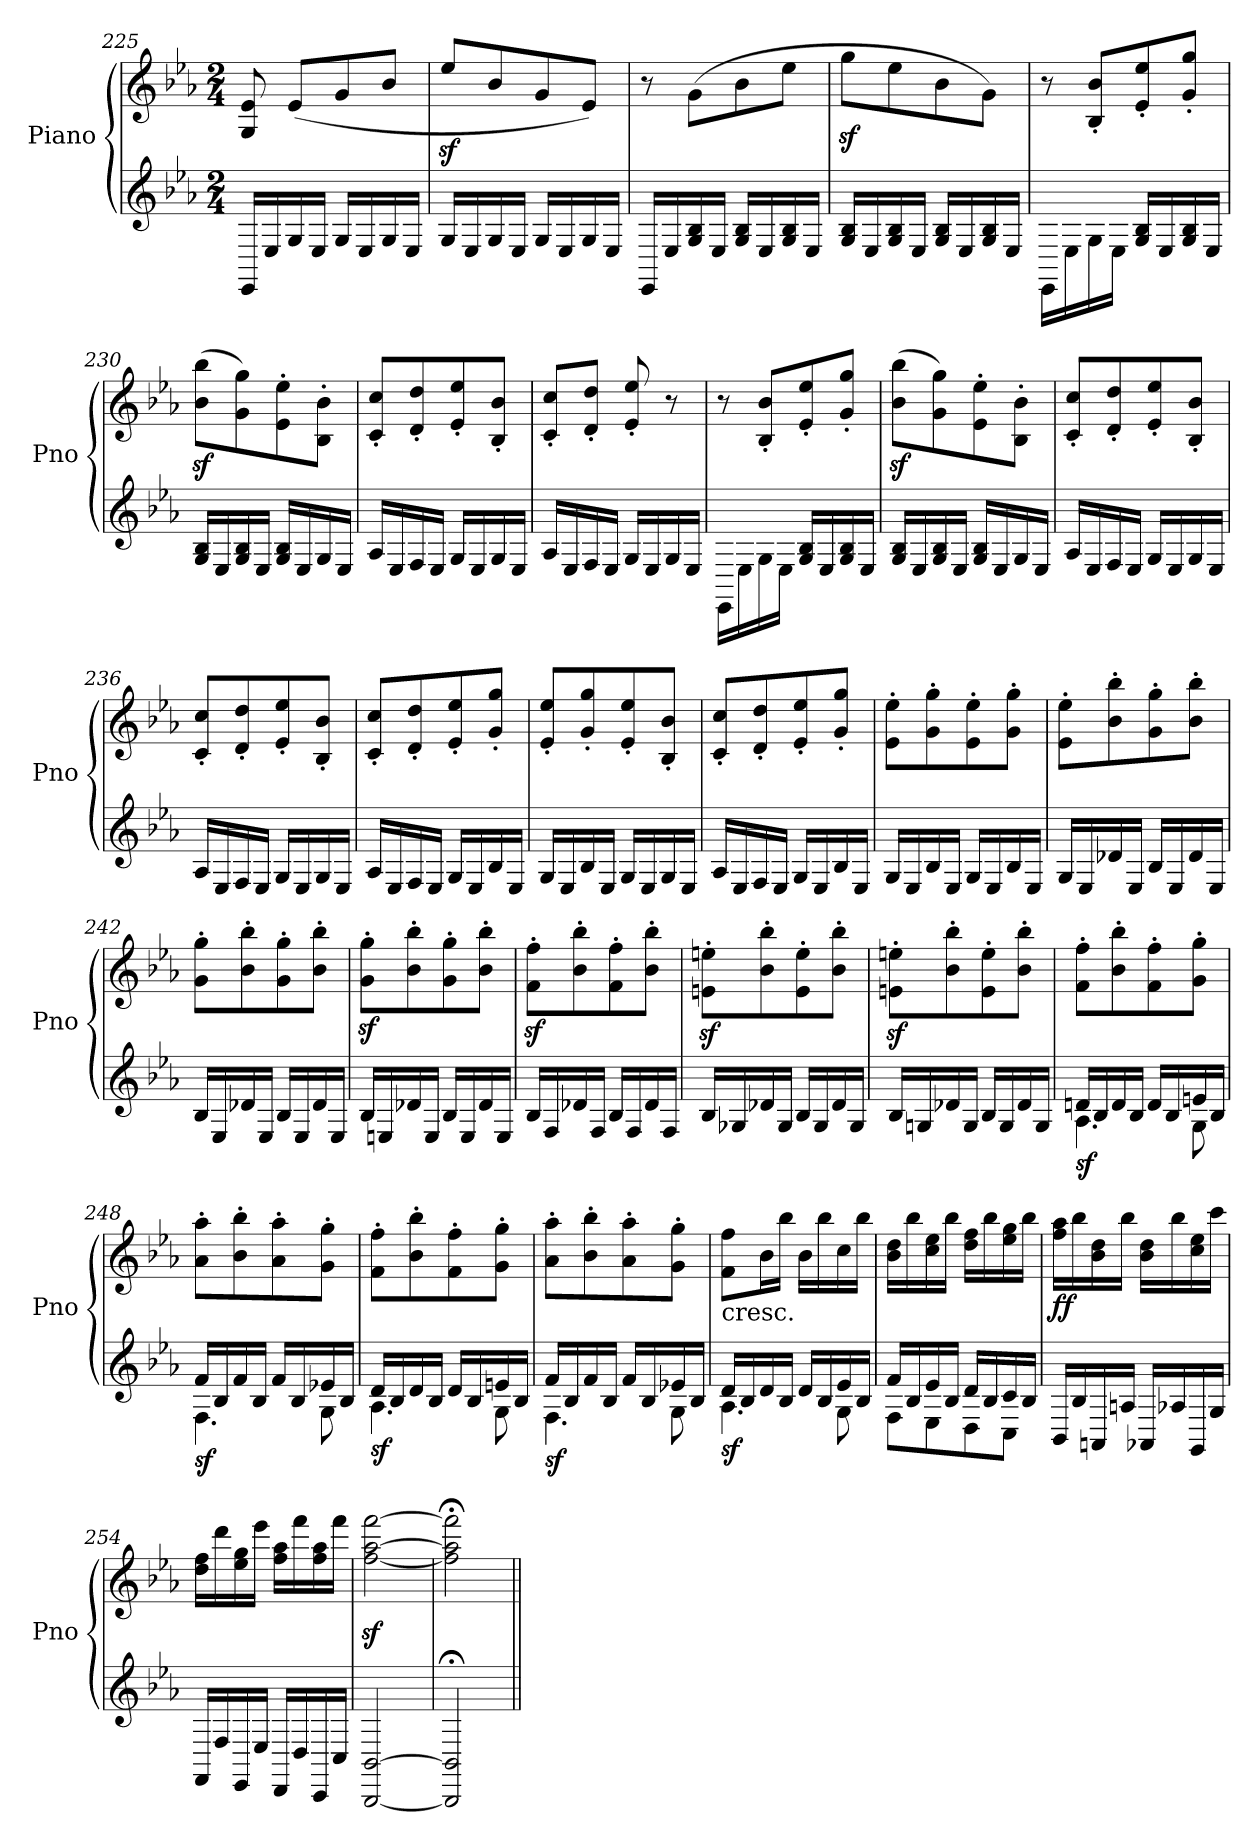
**kern	**kern	**dynam
*part1	*part1	*part1
*staff2	*staff1	*staff1/2
*I"Piano	*	*
*I'Pno	*	*
!!LO:LB:g=z
*clefG2	*clefG2	*
*k[b-e-a-]	*k[b-e-a-]	*
*E-:	*E-:	*
*M2/4	*M2/4	*
=225	=225	=225
16EE-/LL	8G/ 8e-/	.
16E-/	.	.
16G/	(>8e-/L	.
16E-/JJ	.	.
16G/LL	8g/	.
16E-/	.	.
16G/	8b-/J	.
16E-/JJ	.	.
=226	=226	=226
16G/LL	8ee-z</L	.
16E-/	.	.
16G/	8b-/	.
16E-/JJ	.	.
16G/LL	8g/	.
16E-/	.	.
16G/	8e-/J)	.
16E-/JJ	.	.
=227	=227	=227
16EE-/LL	8r	.
16E-/	.	.
16G/ 16B-/	(>8g\L	.
16E-/JJ	.	.
16G/ 16B-/LL	8b-\	.
16E-/	.	.
16G/ 16B-/	8ee-\J	.
16E-/JJ	.	.
=228	=228	=228
16G/ 16B-/LL	8ggz<\L	.
16E-/	.	.
16G/ 16B-/	8ee-\	.
16E-/JJ	.	.
16G/ 16B-/LL	8b-\	.
16E-/	.	.
16G/ 16B-/	8g\J)	.
16E-/JJ	.	.
!!LO:PB:g=z
=229	=229	=229
16EE-\LL	8r	.
16E-\	.	.
16G\	8B-/' 8b-/'L	.
16E-\JJ	.	.
16G/ 16B-/LL	8e-/' 8ee-/'	.
16E-/	.	.
16G/ 16B-/	8g/' 8gg/'J	.
16E-/JJ	.	.
=230	=230	=230
16G/ 16B-/LL	(>8b-\z< 8bb-\z<L	.
16E-/	.	.
16G/ 16B-/	8g\ 8gg\)	.
16E-/JJ	.	.
16G/ 16B-/LL	8e-\' 8ee-\'	.
16E-/	.	.
16G/	8B-\' 8b-\'J	.
16E-/JJ	.	.
=231	=231	=231
16A-/LL	8c/' 8cc/'L	.
16E-/	.	.
16F/	8d/' 8dd/'	.
16E-/JJ	.	.
16G/LL	8e-/' 8ee-/'	.
16E-/	.	.
16G/	8B-/' 8b-/'J	.
16E-/JJ	.	.
=232	=232	=232
16A-/LL	8c/' 8cc/'L	.
16E-/	.	.
16F/	8d/' 8dd/'J	.
16E-/JJ	.	.
16G/LL	8e-/' 8ee-/'	.
16E-/	.	.
16G/	8r	.
16E-/JJ	.	.
!!LO:LB:g=z
=233	=233	=233
16EE-\LL	8r	.
16E-\	.	.
16G\	8B-/' 8b-/'L	.
16E-\JJ	.	.
16G/ 16B-/LL	8e-/' 8ee-/'	.
16E-/	.	.
16G/ 16B-/	8g/' 8gg/'J	.
16E-/JJ	.	.
=234	=234	=234
16G/ 16B-/LL	(>8b-\z< 8bb-\z<L	.
16E-/	.	.
16G/ 16B-/	8g\ 8gg\)	.
16E-/JJ	.	.
16G/ 16B-/LL	8e-\' 8ee-\'	.
16E-/	.	.
16G/	8B-\' 8b-\'J	.
16E-/JJ	.	.
=235	=235	=235
16A-/LL	8c/' 8cc/'L	.
16E-/	.	.
16F/	8d/' 8dd/'	.
16E-/JJ	.	.
16G/LL	8e-/' 8ee-/'	.
16E-/	.	.
16G/	8B-/' 8b-/'J	.
16E-/JJ	.	.
=236	=236	=236
16A-/LL	8c/' 8cc/'L	.
16E-/	.	.
16F/	8d/' 8dd/'	.
16E-/JJ	.	.
16G/LL	8e-/' 8ee-/'	.
16E-/	.	.
16G/	8B-/' 8b-/'J	.
16E-/JJ	.	.
!!LO:LB:g=z
=237	=237	=237
16A-/LL	8c/' 8cc/'L	.
16E-/	.	.
16F/	8d/' 8dd/'	.
16E-/JJ	.	.
16G/LL	8e-/' 8ee-/'	.
16E-/	.	.
16B-/	8g/' 8gg/'J	.
16E-/JJ	.	.
=238	=238	=238
16G/LL	8e-/' 8ee-/'L	.
16E-/	.	.
16B-/	8g/' 8gg/'	.
16E-/JJ	.	.
16G/LL	8e-/' 8ee-/'	.
16E-/	.	.
16G/	8B-/' 8b-/'J	.
16E-/JJ	.	.
=239	=239	=239
16A-/LL	8c/' 8cc/'L	.
16E-/	.	.
16F/	8d/' 8dd/'	.
16E-/JJ	.	.
16G/LL	8e-/' 8ee-/'	.
16E-/	.	.
16B-/	8g/' 8gg/'J	.
16E-/JJ	.	.
=240	=240	=240
16G/LL	8e-\' 8ee-\'L	.
16E-/	.	.
16B-/	8g\' 8gg\'	.
16E-/JJ	.	.
16G/LL	8e-\' 8ee-\'	.
16E-/	.	.
16B-/	8g\' 8gg\'J	.
16E-/JJ	.	.
!!LO:LB:g=z
=241	=241	=241
16G/LL	8e-\' 8ee-\'L	.
16E-/	.	.
16d-X/	8b-\' 8bb-\'	.
16E-/JJ	.	.
16B-/LL	8g\' 8gg\'	.
16E-/	.	.
16d-/	8b-\' 8bb-\'J	.
16E-/JJ	.	.
=242	=242	=242
16B-/LL	8g\' 8gg\'L	.
16E-/	.	.
16d-X/	8b-\' 8bb-\'	.
16E-/JJ	.	.
16B-/LL	8g\' 8gg\'	.
16E-/	.	.
16d-/	8b-\' 8bb-\'J	.
16E-/JJ	.	.
=243	=243	=243
16B-/LL	8g\z<' 8gg\z<'L	.
16En/	.	.
16d-X/	8b-\' 8bb-\'	.
16E/JJ	.	.
16B-/LL	8g\' 8gg\'	.
16E/	.	.
16d-/	8b-\' 8bb-\'J	.
16E/JJ	.	.
=244	=244	=244
16B-/LL	8f\z<' 8ff\z<'L	.
16F/	.	.
16d-X/	8b-\' 8bb-\'	.
16F/JJ	.	.
16B-/LL	8f\' 8ff\'	.
16F/	.	.
16d-/	8b-\' 8bb-\'J	.
16F/JJ	.	.
!!LO:LB:g=z
=245	=245	=245
16B-/LL	8en\z<' 8een\z<'L	.
16G-X/	.	.
16d-X/	8b-\' 8bb-\'	.
16G-/JJ	.	.
16B-/LL	8e\' 8ee\'	.
16G-/	.	.
16d-/	8b-\' 8bb-\'J	.
16G-/JJ	.	.
=246	=246	=246
16B-/LL	8en\z<' 8een\z<'L	.
16Gn/	.	.
16d-X/	8b-\' 8bb-\'	.
16G/JJ	.	.
16B-/LL	8e\' 8ee\'	.
16G/	.	.
16d-/	8b-\' 8bb-\'J	.
16G/JJ	.	.
=247	=247	=247
*^	*	*
!	!	!	!LO:DY:b=2
16dn/LL	4.A-\	8f\' 8ff\'L	sf
16B-/	.	.	.
16d/	.	8b-\' 8bb-\'	.
16B-/JJ	.	.	.
16d/LL	.	8f\' 8ff\'	.
16B-/	.	.	.
16en/	8G\	8g\' 8gg\'J	.
16B-/JJ	.	.	.
=248	=248	=248	=248
!	!	!	!LO:DY:b=2
16f/LL	4.F\	8a-\' 8aa-\'L	sf
16B-/	.	.	.
16f/	.	8b-\' 8bb-\'	.
16B-/JJ	.	.	.
16f/LL	.	8a-\' 8aa-\'	.
16B-/	.	.	.
16e-X/	8G\	8g\' 8gg\'J	.
16B-/JJ	.	.	.
!!LO:PB:g=z
=249	=249	=249	=249
!	!	!	!LO:DY:b=2
16d/LL	4.A-\	8f\' 8ff\'L	sf
16B-/	.	.	.
16d/	.	8b-\' 8bb-\'	.
16B-/JJ	.	.	.
16d/LL	.	8f\' 8ff\'	.
16B-/	.	.	.
16en/	8G\	8g\' 8gg\'J	.
16B-/JJ	.	.	.
=250	=250	=250	=250
!	!	!	!LO:DY:b=2
16f/LL	4.F\	8a-\' 8aa-\'L	sf
16B-/	.	.	.
16f/	.	8b-\' 8bb-\'	.
16B-/JJ	.	.	.
16f/LL	.	8a-\' 8aa-\'	.
16B-/	.	.	.
16e-X/	8G\	8g\' 8gg\'J	.
16B-/JJ	.	.	.
=251	=251	=251	=251
!	!	!LO:TX:b:t=cresc.	!
!	!	!	!LO:DY:b=2
16d/LL	4.A-\	8f\ 8ff\L	sf
16B-/	.	.	.
16d/	.	16b-\L	.
16B-/JJ	.	16bb-\JJ	.
16d/LL	.	16b-\LL	.
16B-/	.	16bb-\	.
16e-/	8G\	16cc\	.
16B-/JJ	.	16bb-\JJ	.
=252	=252	=252	=252
16f/LL	8F\L	16b-\ 16dd\LL	.
16B-/	.	16bb-\	.
16e-/	8E-\	16cc\ 16ee-\	.
16B-/JJ	.	16bb-\JJ	.
16d/LL	8D\	16dd\ 16ff\LL	.
16B-/	.	16bb-\	.
16c/	8C\J	16ee-\ 16gg\	.
16B-/JJ	.	16bb-\JJ	.
*v	*v	*	*
!!LO:LB:g=z
=253	=253	=253
!	!	!LO:DY:b
16BB-/LL	16ff\ 16aa-\LL	ff
16B-/	16bb-\	.
16AAn/	16b-\ 16dd\	.
16An/JJ	16bb-\JJ	.
16AA-X/LL	16b-\ 16dd\LL	.
16A-X/	16bb-\	.
16GG/	16cc\ 16ee-\	.
16G/JJ	16ccc\JJ	.
=254	=254	=254
16FF/LL	16dd\ 16ff\LL	.
16F/	16ddd\	.
16EE-/	16ee-\ 16gg\	.
16E-/JJ	16eee-\JJ	.
16DD/LL	16ff\ 16aa-\LL	.
16D/	16fff\	.
16CC/	16ff\ 16aa-\	.
16C/JJ	16fff\JJ	.
=255	=255	=255
[2BBB-/ [2BB-/	[2ff\z< [2aa-\z< [2fff\z<	.
=256	=256	=256
2BBB-/]; 2BB-/];	2ff\]; 2aa-\]; 2fff\];	.
=||	=||	=||
*-	*-	*-
